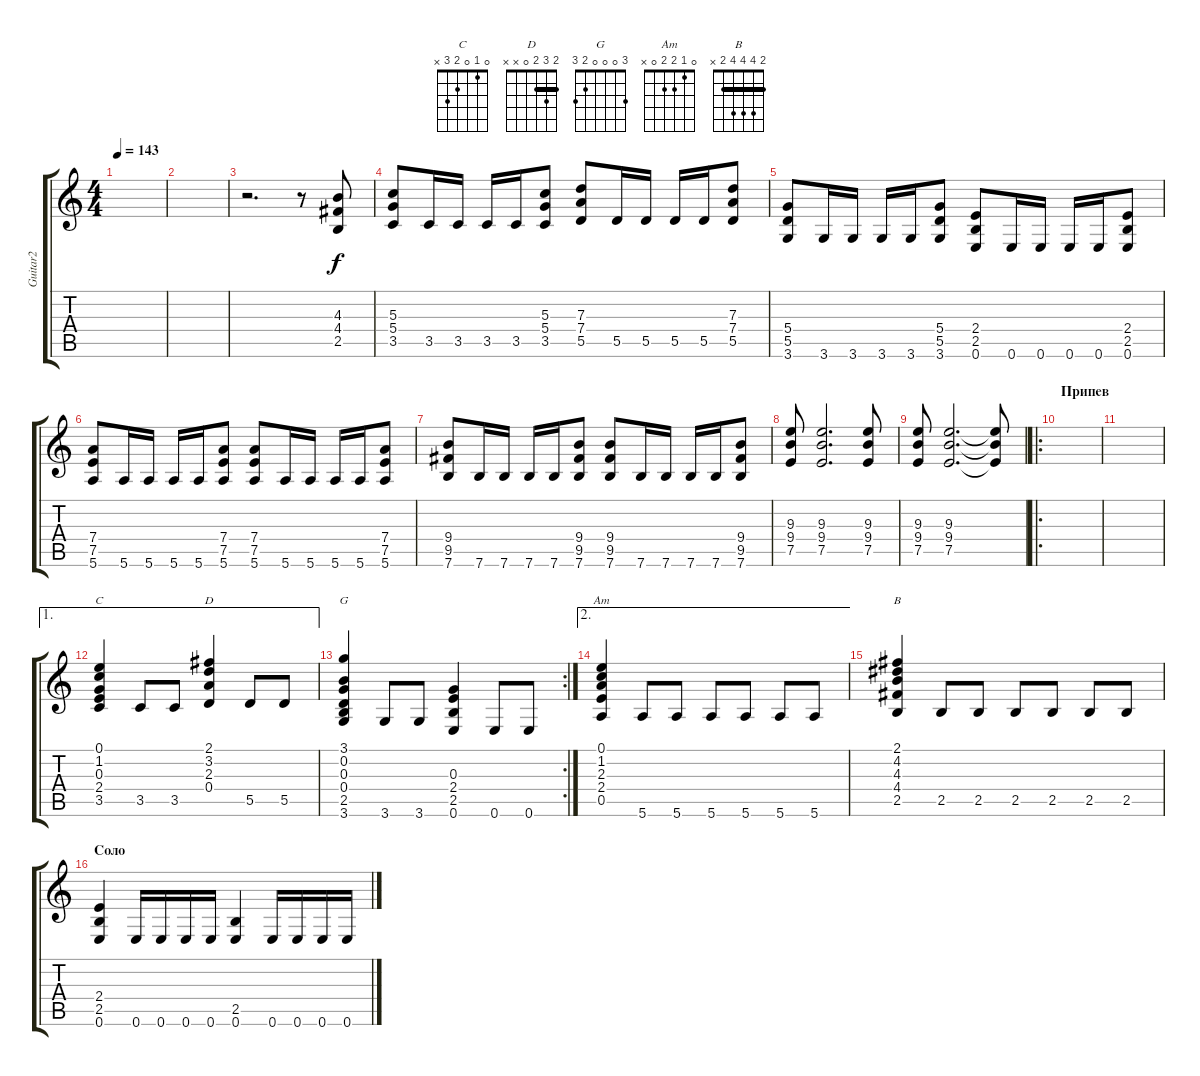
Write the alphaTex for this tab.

\track ("Guitar2" "Guitar2") {instrument distortionguitar}
\staff {score tabs}
\tuning (E4 B3 G3 D3 A2 E2) {hide}
\chord ("C" 0 1 0 2 3 x)
\chord ("D" 2 3 2 0 x x) {barre 2}
\chord ("G" 3 0 0 0 2 3)
\chord ("Am" 0 1 2 2 0 x)
\chord ("B" 2 4 4 4 2 x) {barre 2}
\ts (4 4)
\tempo 143
\clef g2
\ks c
|
|
r.2{d} r.8 (4.3 4.4 2.5).8 |
(5.3 5.4 3.5).8 3.5.16 3.5.16 3.5.16 3.5.16 (5.3 5.4 3.5).8 (7.3 7.4 5.5).8 5.5.16 5.5.16 5.5.16 5.5.16 (7.3 7.4 5.5).8 |
(5.4 5.5 3.6).8 3.6.16 3.6.16 3.6.16 3.6.16 (5.4 5.5 3.6).8 (2.4 2.5 0.6).8 0.6.16 0.6.16 0.6.16 0.6.16 (2.4 2.5 0.6).8 |
(7.4 7.5 5.6).8 5.6.16 5.6.16 5.6.16 5.6.16 (7.4 7.5 5.6).8 (7.4 7.5 5.6).8 5.6.16 5.6.16 5.6.16 5.6.16 (7.4 7.5 5.6).8 |
(9.4 9.5 7.6).8 7.6.16 7.6.16 7.6.16 7.6.16 (9.4 9.5 7.6).8 (9.4 9.5 7.6).8 7.6.16 7.6.16 7.6.16 7.6.16 (9.4 9.5 7.6).8 |
\section ("" " ")
(9.3 9.4 7.5).8 (9.3 9.4 7.5).2{d} (9.3 9.4 7.5).8 |
(9.3 9.4 7.5).8 (9.3 9.4 7.5).2{d} (9.3{t} 9.4{t} 7.5{t}).8 |
\ro
\section ("" "Припев")
|
|
\ae 1
(0.1 1.2 0.3 2.4 3.5).4{ch "C"} 3.5.8 3.5.8 (2.1 3.2 2.3 0.4).4{ch "D"} 5.5.8 5.5.8 |
\rc 2
(3.1 0.2 0.3 0.4 2.5 3.6).4{ch "G"} 3.6.8 3.6.8 (0.3 2.4 2.5 0.6).4 0.6.8 0.6.8 |
\ae 2
(0.1 1.2 2.3 2.4 0.5).4{ch "Am"} 5.6.8 5.6.8 5.6.8 5.6.8 5.6.8 5.6.8 |
(2.1 4.2 4.3 4.4 2.5).4{ch "B"} 2.5.8 2.5.8 2.5.8 2.5.8 2.5.8 2.5.8 |
\section ("" "Соло")
(2.4 2.5 0.6).4{volume 16} 0.6.16 0.6.16 0.6.16 0.6.16 (2.5 0.6).4 0.6.16 0.6.16 0.6.16 0.6.16
